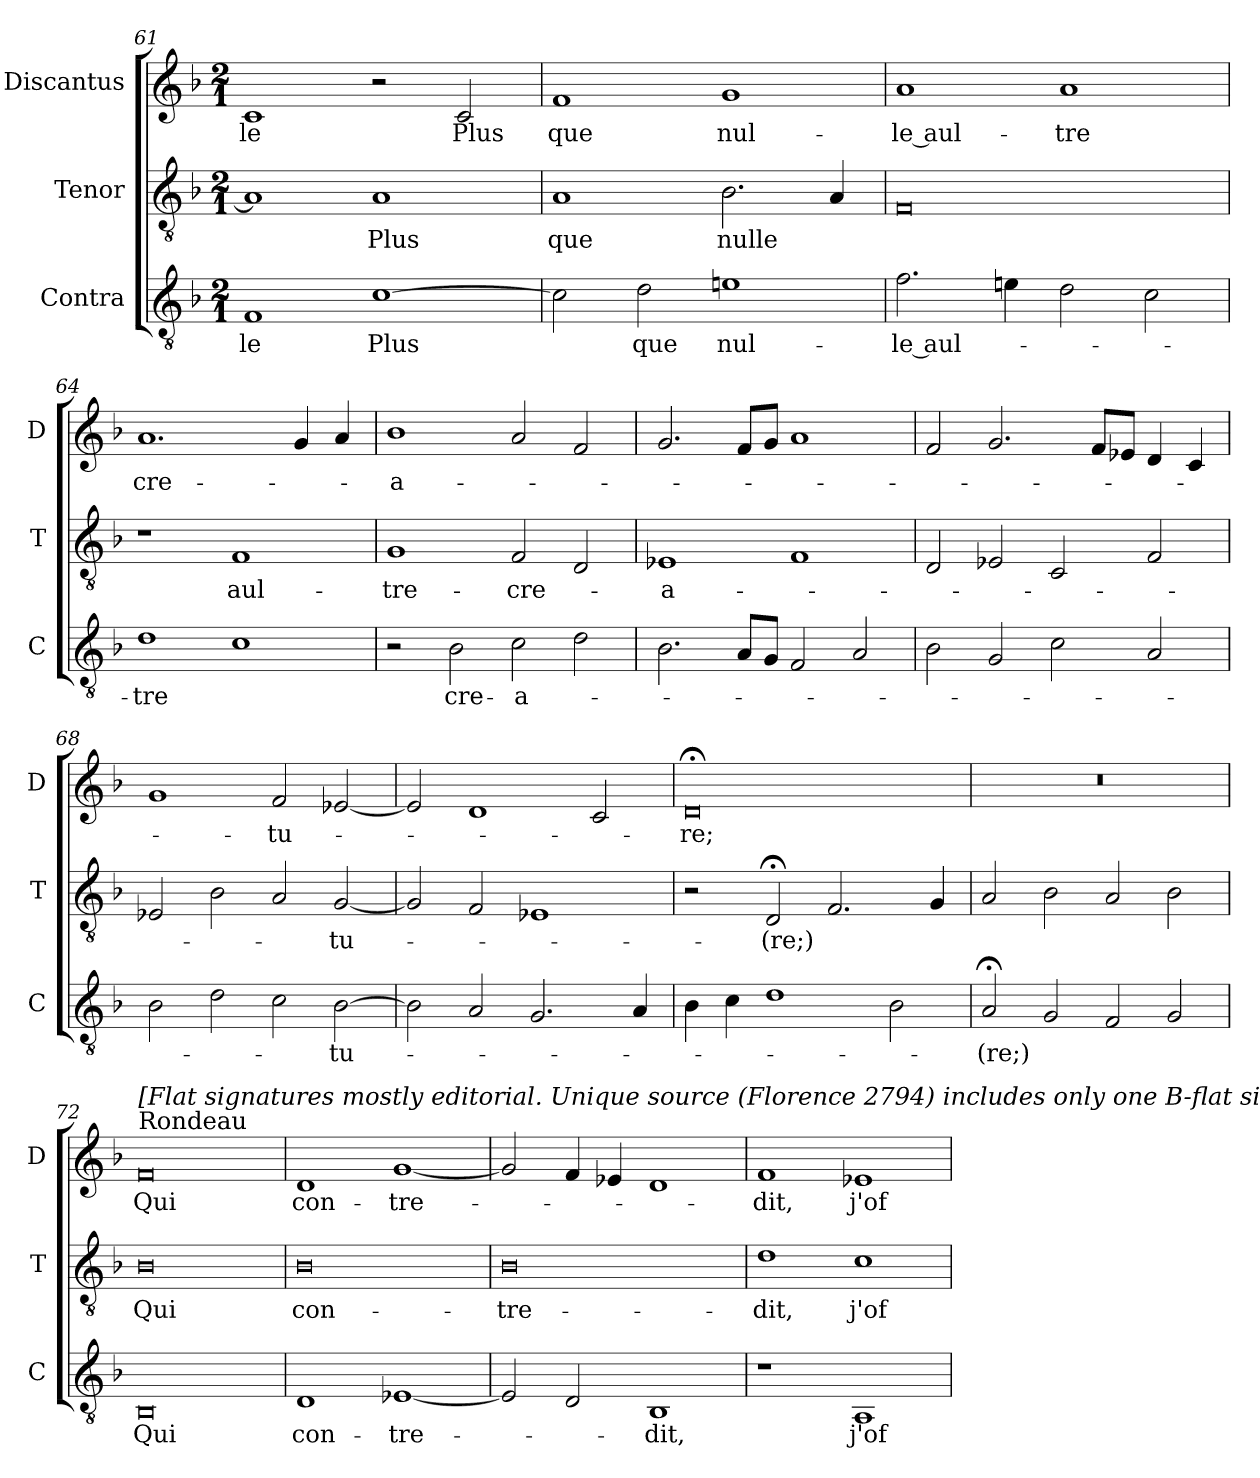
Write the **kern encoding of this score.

**kern	**text	**kern	**text	**kern	**text
*part3	*part3	*part2	*part2	*part1	*part1
*staff3	*staff3	*staff2	*staff2	*staff1	*staff1
*I"Contra	*	*I"Tenor	*	*I"Discantus	*
*I'C	*	*I'T	*	*I'D	*
*clefGv2	*	*clefGv2	*	*clefG2	*
*k[b-]	*	*k[b-]	*	*k[b-]	*
*M2/1	*	*M2/1	*	*M2/1	*
=61	=61	=61	=61	=61	=61
1F	-le	1A]	.	1c	-le
[1c	Plus	1A	Plus	2r	.
.	.	.	.	2c/	Plus
=62	=62	=62	=62	=62	=62
2c\]	.	1A	que	1f	que
2d\	que	.	.	.	.
1en	nul-	2.B-\	nulle	1g	nul-
.	.	4A/	.	.	.
=63	=63	=63	=63	=63	=63
2.f\	-le aul-	0F	.	1a	-le aul-
4en\	.	.	.	.	.
2d\	.	.	.	1a	-tre
2c\	.	.	.	.	.
=64	=64	=64	=64	=64	=64
1d	-tre	1r	.	1.a	cre-
1c	.	1F	aul-	.	.
.	.	.	.	4g/	.
.	.	.	.	4a/	.
=65	=65	=65	=65	=65	=65
2r	.	1G	-tre-	1b-	-a-
2B-\	cre-	.	.	.	.
2c\	-a-	2F/	-cre-	2a/	.
2d\	.	2D/	.	2f/	.
=66	=66	=66	=66	=66	=66
2.B-\	.	1E-	-a-	2.g/	.
8A/L	.	.	.	8f/L	.
8G/J	.	.	.	8g/J	.
2F/	.	1F	.	1a	.
2A/	.	.	.	.	.
=67	=67	=67	=67	=67	=67
2B-\	.	2D/	.	2f/	.
2G/	.	2E-/	.	2.g/	.
2c\	.	2C/	.	.	.
.	.	.	.	8f/L	.
.	.	.	.	8e-/J	.
2A/	.	2F/	.	4d/	.
.	.	.	.	4c/	.
=68	=68	=68	=68	=68	=68
2B-\	.	2E-/	.	1g	.
2d\	.	2B-\	.	.	.
2c\	.	2A/	.	2f/	-tu-
[2B-\	-tu-	[2G/	-tu-	[2e-/	.
=69	=69	=69	=69	=69	=69
2B-\]	.	2G/]	.	2e-/]	.
2A/	.	2F/	.	1d	.
2.G/	.	1E-	.	.	.
.	.	.	.	2c/	.
4A/	.	.	.	.	.
=70	=70	=70	=70	=70	=70
4B-\	.	2r	.	0d;<	-re;
4c\	.	.	.	.	.
1d	.	2D;</	-(re;)	.	.
.	.	2.F/	.	.	.
2B-\	.	.	.	.	.
.	.	4G/	.	.	.
=71	=71	=71	=71	=71	=71
2A;</	-(re;)	2A/	.	0r	.
2G/	.	2B-\	.	.	.
2F/	.	2A/	.	.	.
2G/	.	2B-\	.	.	.
=72	=72	=72	=72	=72	=72
!	!	!	!	!LO:TX:a:t=Rondeau	!
!	!	!	!	!LO:TX:a:t=[Flat signatures mostly editorial. Unique source (Florence 2794) includes only one B-flat signature, in tenor.]	!
0BB-	Qui	0B-	Qui	0f	Qui
=73	=73	=73	=73	=73	=73
1D	con-	0B-	con-	1d	con-
[1E-	-tre-	.	.	[1g	-tre-
=74	=74	=74	=74	=74	=74
2E-/]	.	0B-	-tre-	2g/]	.
2D/	.	.	.	4f/	.
.	.	.	.	4e-/	.
1BB-	-dit,	.	.	1d	.
=75	=75	=75	=75	=75	=75
1r	.	1d	-dit,	1f	-dit,
1AA	j'of-	1c	j'of-	1e-	j'of-
=	=	=	=	=	=
*-	*-	*-	*-	*-	*-
